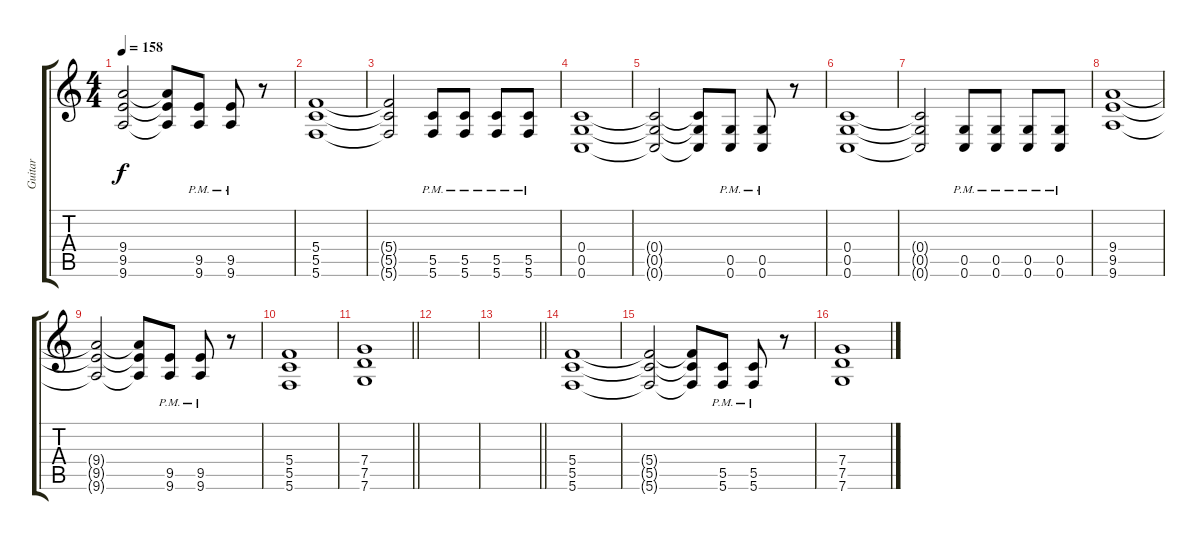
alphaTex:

\track ("Guitar" "Guitar") {instrument distortionguitar}
\staff {score tabs}
\tuning (D4 A3 F3 C3 G2 C2) {hide}
\ts (4 4)
\tempo 158
\clef g2
\ks c
(9.4{t} 9.5{t} 9.6{t}).2{dy f} (9.4{t} 9.5{t} 9.6{t}).8 (9.5{pm} 9.6{pm}).8 (9.5{pm} 9.6{pm}).8 r.8 |
(5.4 5.5 5.6).1 |
(5.4{t} 5.5{t} 5.6{t}).2 (5.5{pm} 5.6{pm}).8 (5.5{pm} 5.6{pm}).8 (5.5{pm} 5.6{pm}).8 (5.5{pm} 5.6{pm}).8 |
(0.4 0.5 0.6).1 |
(0.4{t} 0.5{t} 0.6{t}).2 (0.4{t} 0.5{t} 0.6{t}).8 (0.5{pm} 0.6{pm}).8 (0.5{pm} 0.6{pm}).8 r.8 |
(0.4 0.5 0.6).1 |
(0.4{t} 0.5{t} 0.6{t}).2 (0.5{pm} 0.6{pm}).8 (0.5{pm} 0.6{pm}).8 (0.5{pm} 0.6{pm}).8 (0.5{pm} 0.6{pm}).8 |
(9.4 9.5 9.6).1 |
(9.4{t} 9.5{t} 9.6{t}).2 (9.4{t} 9.5{t} 9.6{t}).8 (9.5{pm} 9.6{pm}).8 (9.5{pm} 9.6{pm}).8 r.8 |
(5.4 5.5 5.6).1 |
\barLineRight lightlight
(7.4 7.5 7.6).1 |
\section ("" " ")
|
\barLineRight lightlight
|
\section ("" " ")
(5.4 5.5 5.6).1 |
(5.4{t} 5.5{t} 5.6{t}).2 (5.4{t} 5.5{t} 5.6{t}).8 (5.5{pm} 5.6{pm}).8 (5.5{pm} 5.6{pm}).8 r.8 |
(7.4 7.5 7.6).1
